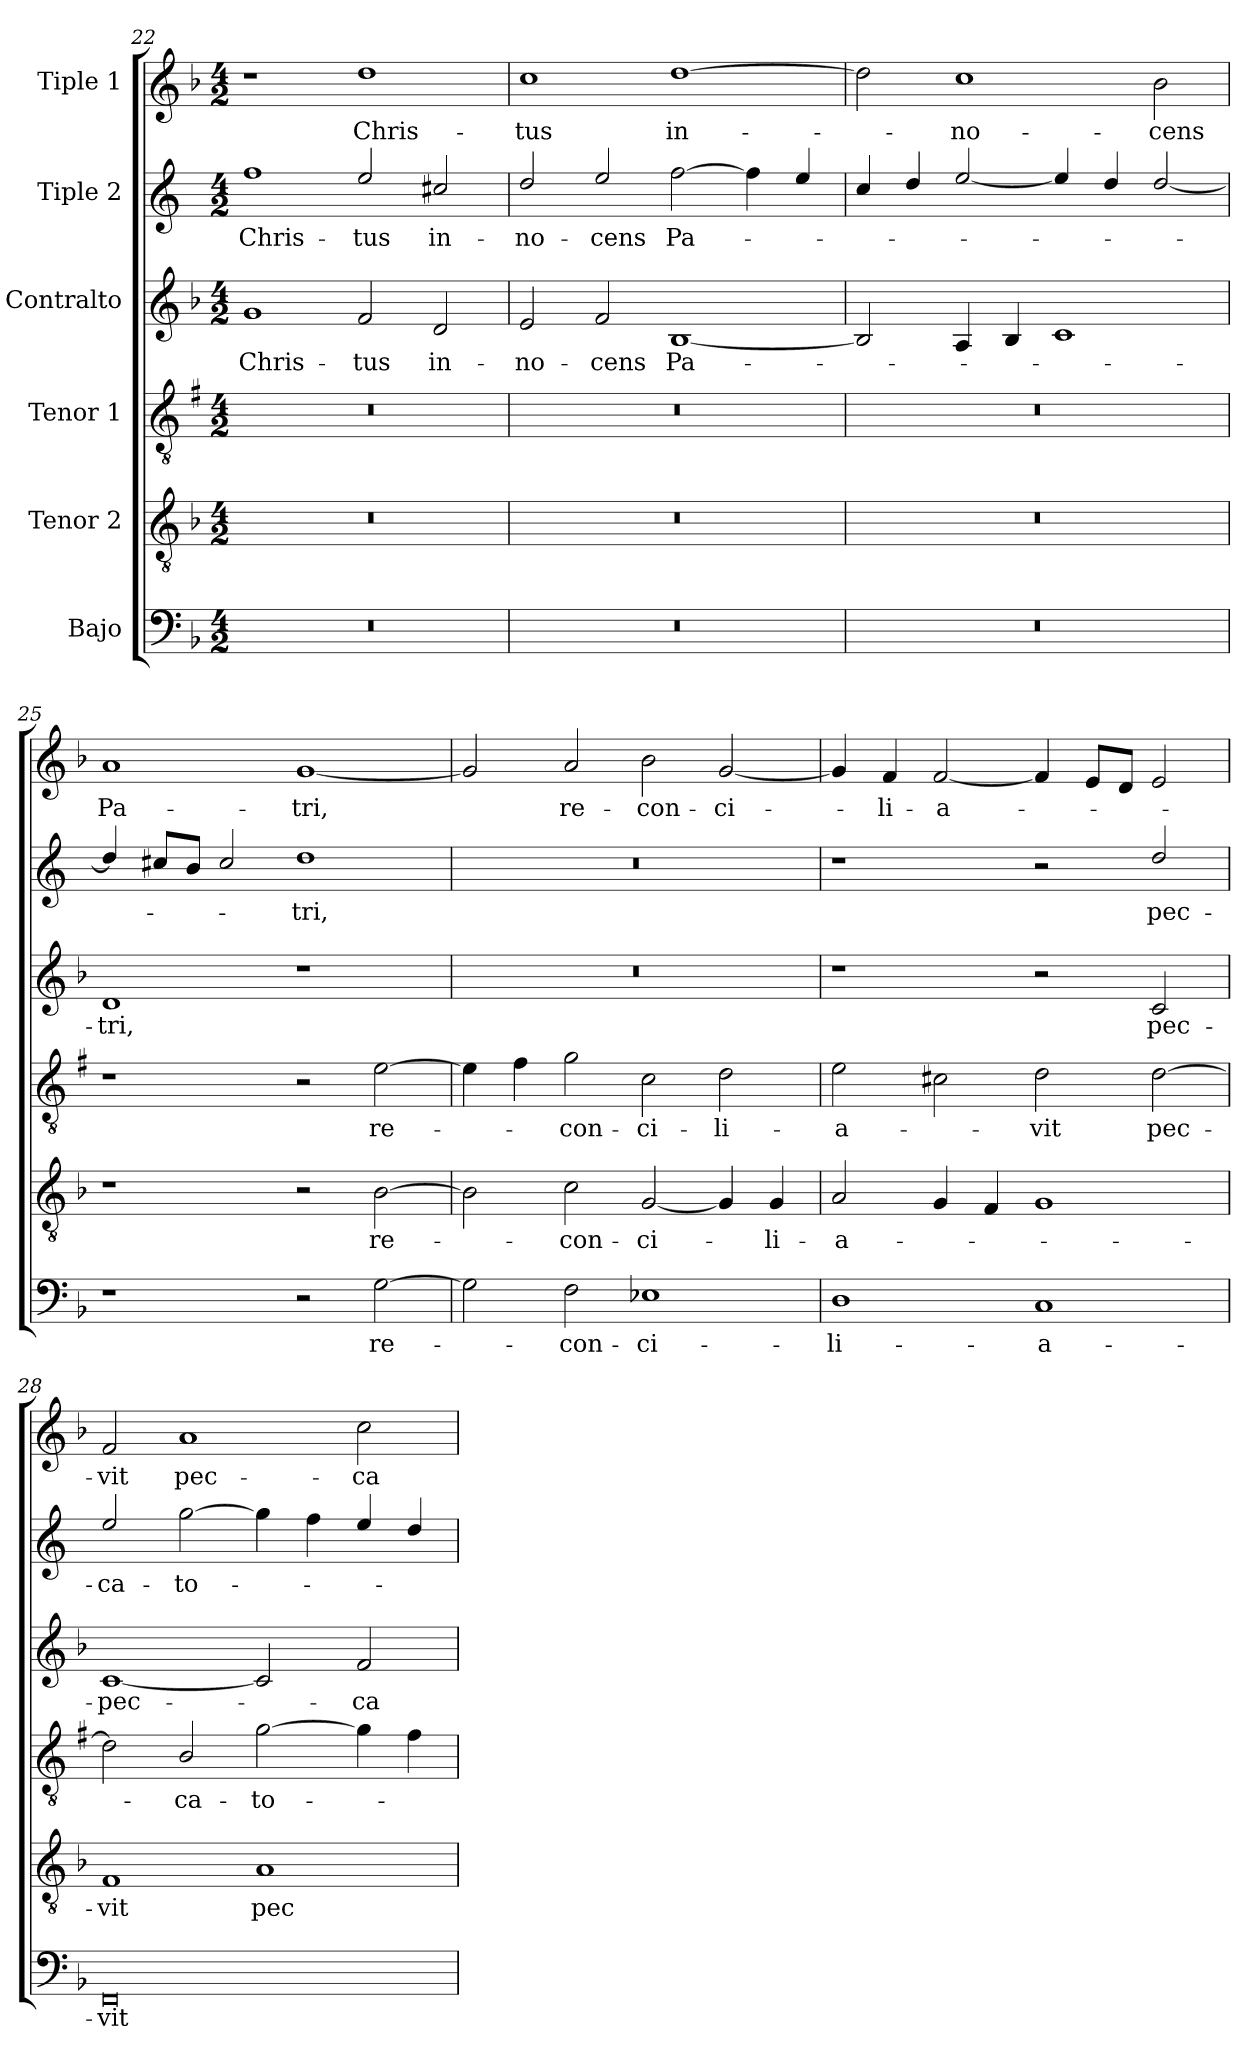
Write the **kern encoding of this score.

**kern	**text	**kern	**text	**kern	**text	**kern	**text	**kern	**text	**kern	**text
*part6	*part6	*part5	*part5	*part4	*part4	*part3	*part3	*part2	*part2	*part1	*part1
*staff6	*staff6	*staff5	*staff5	*staff4	*staff4	*staff3	*staff3	*staff2	*staff2	*staff1	*staff1
*I"Bajo	*	*I"Tenor 2	*	*I"Tenor 1	*	*I"Contralto	*	*I"Tiple 2	*	*I"Tiple 1	*
*clefF4	*	*clefGv2	*	*clefGv2	*	*clefG2	*	*clefG2	*	*clefG2	*
*	*	*	*	*ITrd1c2	*	*	*	*ITrd4c7	*	*	*
*k[b-]	*	*k[b-]	*	*k[b-]	*	*k[b-]	*	*k[b-]	*	*k[b-]	*
*F:	*	*F:	*	*F:	*	*F:	*	*F:	*	*F:	*
*M4/2	*	*M4/2	*	*M4/2	*	*M4/2	*	*M4/2	*	*M4/2	*
=22	=22	=22	=22	=22	=22	=22	=22	=22	=22	=22	=22
!	!	!	!	!	!	!	!LO:LY:b	!	!LO:LY:b	!	!
0r	.	0r	.	0r	.	1g	Chris-	1b-	Chris-	1r	.
!	!	!	!	!	!	!	!LO:LY:b	!	!LO:LY:b	!	!LO:LY:b
.	.	.	.	.	.	2f/	-tus	2a/	-tus	1dd	Chris-
!	!	!	!	!	!	!	!LO:LY:b	!	!LO:LY:b	!	!
.	.	.	.	.	.	2d/	in-	2f#X/	in-	.	.
=23	=23	=23	=23	=23	=23	=23	=23	=23	=23	=23	=23
!	!	!	!	!	!	!	!LO:LY:b	!	!LO:LY:b	!	!LO:LY:b
0r	.	0r	.	0r	.	2e/	-no-	2g/	-no-	1cc	-tus
!	!	!	!	!	!	!	!LO:LY:b	!	!LO:LY:b	!	!
.	.	.	.	.	.	2f/	-cens	2a/	-cens	.	.
!	!	!	!	!	!	!	!LO:LY:b	!	!LO:LY:b	!	!LO:LY:b
.	.	.	.	.	.	[1B-	Pa-	[2b-\	Pa-	[1dd	in-
.	.	.	.	.	.	.	.	4b-\]	.	.	.
.	.	.	.	.	.	.	.	4a/	.	.	.
=24	=24	=24	=24	=24	=24	=24	=24	=24	=24	=24	=24
0r	.	0r	.	0r	.	2B-/]	.	4f/	.	2dd\]	.
.	.	.	.	.	.	.	.	4g/	.	.	.
!	!	!	!	!	!	!	!	!	!	!	!LO:LY:b
.	.	.	.	.	.	4A/	.	[2a/	.	1cc	-no-
.	.	.	.	.	.	4B-/	.	.	.	.	.
.	.	.	.	.	.	1c	.	4a/]	.	.	.
.	.	.	.	.	.	.	.	4g/	.	.	.
!	!	!	!	!	!	!	!	!	!	!	!LO:LY:b
.	.	.	.	.	.	.	.	[2g/	.	2b-\	-cens
=25	=25	=25	=25	=25	=25	=25	=25	=25	=25	=25	=25
!	!	!	!	!	!	!	!LO:LY:b	!	!	!	!LO:LY:b
1r	.	1r	.	1r	.	1d	-tri,	4g/]	.	1a	Pa-
.	.	.	.	.	.	.	.	8f#X/L	.	.	.
.	.	.	.	.	.	.	.	8e/J	.	.	.
.	.	.	.	.	.	.	.	2f#/	.	.	.
!	!	!	!	!	!	!	!	!	!LO:LY:b	!	!LO:LY:b
2r	.	2r	.	2r	.	1r	.	1g	-tri,	[1g	-tri,
!	!LO:LY:b	!	!LO:LY:b	!	!LO:LY:b	!	!	!	!	!	!
[2G\	re-	[2B-\	re-	[2d\	re-	.	.	.	.	.	.
!!LO:LB:g=z
=26	=26	=26	=26	=26	=26	=26	=26	=26	=26	=26	=26
2G\]	.	2B-\]	.	4d\]	.	0r	.	0r	.	2g/]	.
.	.	.	.	4e\	.	.	.	.	.	.	.
!	!LO:LY:b	!	!LO:LY:b	!	!LO:LY:b	!	!	!	!	!	!LO:LY:b
2F\	-con-	2c\	-con-	2f\	-con-	.	.	.	.	2a/	re-
!	!LO:LY:b	!	!LO:LY:b	!	!LO:LY:b	!	!	!	!	!	!LO:LY:b
1E-X	-ci-	[2G/	-ci-	2B-\	-ci-	.	.	.	.	2b-\	-con-
!	!	!	!	!	!LO:LY:b	!	!	!	!	!	!LO:LY:b
.	.	4G/]	.	2c\	-li-	.	.	.	.	[2g/	-ci-
!	!	!	!LO:LY:b	!	!	!	!	!	!	!	!
.	.	4G/	-li-	.	.	.	.	.	.	.	.
=27	=27	=27	=27	=27	=27	=27	=27	=27	=27	=27	=27
!	!LO:LY:b	!	!LO:LY:b	!	!LO:LY:b	!	!	!	!	!	!
1D	-li-	2A/	-a-	2d\	-a-	1r	.	1r	.	4g/]	.
!	!	!	!	!	!	!	!	!	!	!	!LO:LY:b
.	.	.	.	.	.	.	.	.	.	4f/	-li-
!	!	!	!	!	!	!	!	!	!	!	!LO:LY:b
.	.	4G/	.	2Bn\	.	.	.	.	.	[2f/	-a-
.	.	4F/	.	.	.	.	.	.	.	.	.
!	!LO:LY:b	!	!	!	!LO:LY:b	!	!	!	!	!	!
1C	-a-	1G	.	2c\	-vit	2r	.	2r	.	4f/]	.
.	.	.	.	.	.	.	.	.	.	8e/L	.
.	.	.	.	.	.	.	.	.	.	8d/J	.
!	!	!	!	!	!LO:LY:b	!	!LO:LY:b	!	!LO:LY:b	!	!
.	.	.	.	[2c\	pec-	2c/	pec-	2g/	pec-	2e/	.
=28	=28	=28	=28	=28	=28	=28	=28	=28	=28	=28	=28
!	!LO:LY:b	!	!LO:LY:b	!	!	!	!LO:LY:b	!	!LO:LY:b	!	!LO:LY:b
0FF	-vit	1F	-vit	2c\]	.	[1c	-pec-	2a/	-ca-	2f/	-vit
!	!	!	!	!	!LO:LY:b	!	!	!	!LO:LY:b	!	!LO:LY:b
.	.	.	.	2A/	-ca-	.	.	[2cc\	-to-	1a	pec-
!	!	!	!LO:LY:b	!	!LO:LY:b	!	!	!	!	!	!
.	.	1A	pec-	[2f\	-to-	2c/]	.	4cc\]	.	.	.
.	.	.	.	.	.	.	.	4b-\	.	.	.
!	!	!	!	!	!	!	!LO:LY:b	!	!	!	!LO:LY:b
.	.	.	.	4f\]	.	2f/	-ca-	4a/	.	2cc\	-ca-
.	.	.	.	4e\	.	.	.	4g/	.	.	.
=	=	=	=	=	=	=	=	=	=	=	=
*-	*-	*-	*-	*-	*-	*-	*-	*-	*-	*-	*-
